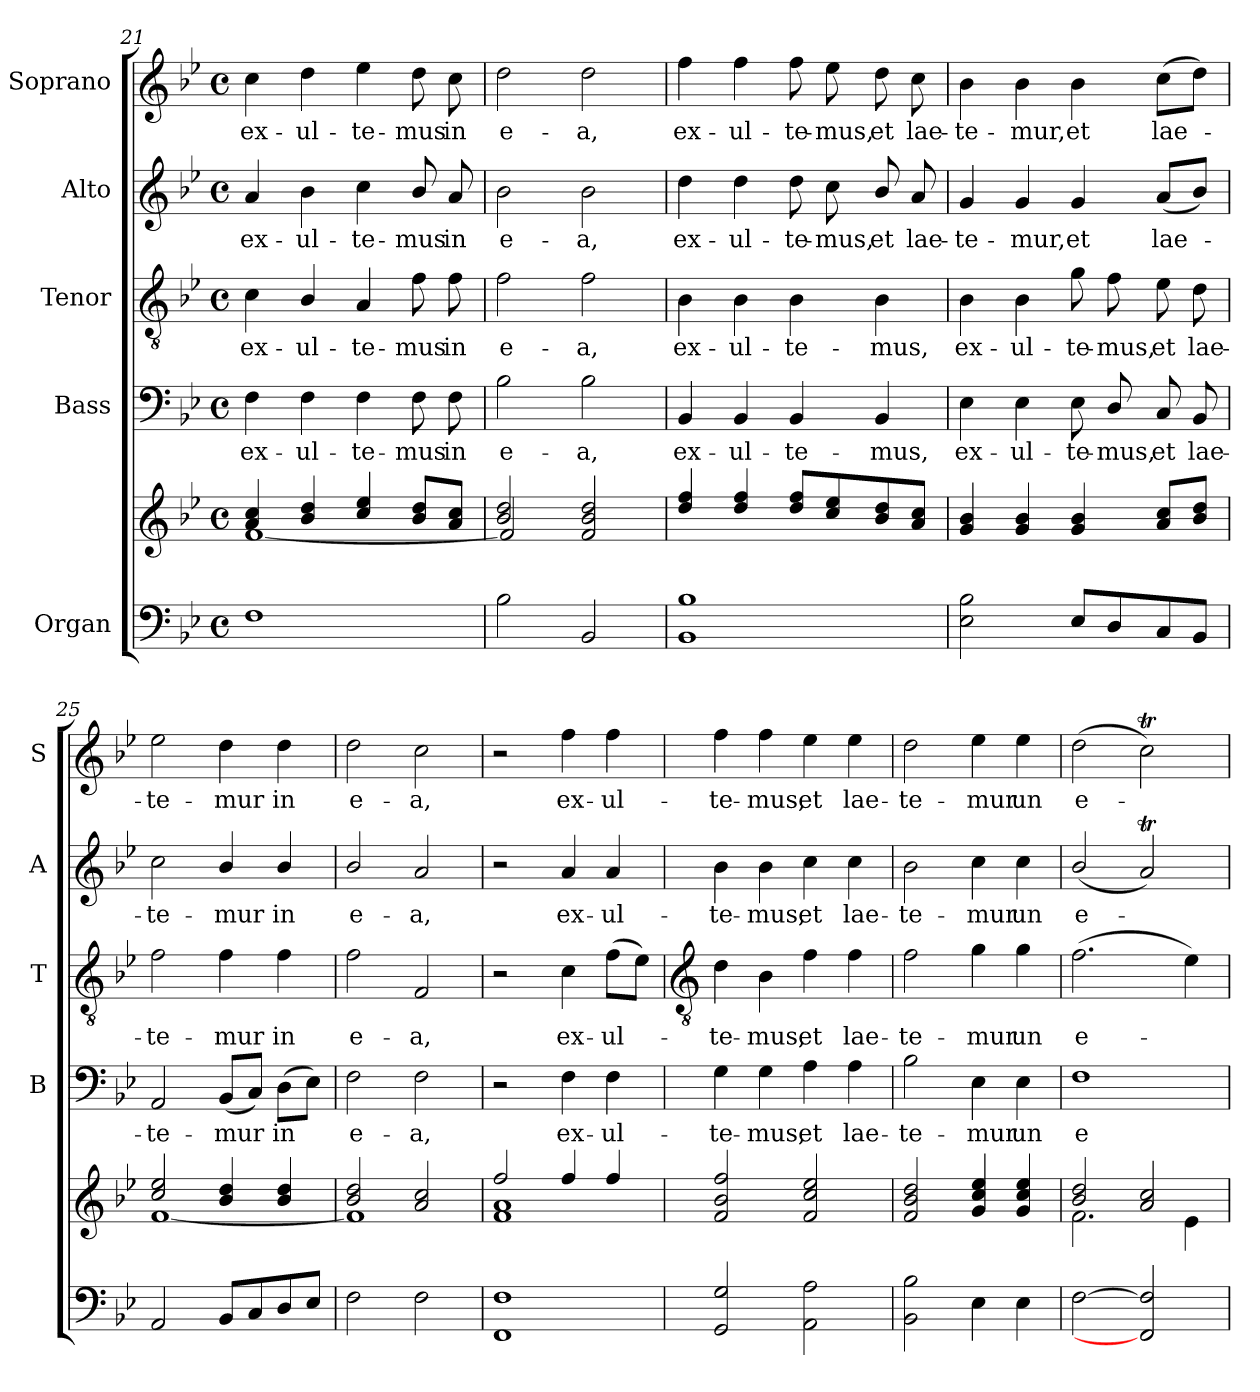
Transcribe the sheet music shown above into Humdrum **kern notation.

**kern	**kern	**kern	**text	**kern	**text	**kern	**text	**kern	**text
*part5	*part5	*part4	*part4	*part3	*part3	*part2	*part2	*part1	*part1
*staff6	*staff5	*staff4	*staff4	*staff3	*staff3	*staff2	*staff2	*staff1	*staff1
*I"Organ	*	*I"Bass	*	*I"Tenor	*	*I"Alto	*	*I"Soprano	*
*	*	*I'B	*	*I'T	*	*I'A	*	*I'S	*
!!LO:LB:g=z
*clefF4	*clefG2	*clefF4	*	*clefGv2	*	*clefG2	*	*clefG2	*
*k[b-e-]	*k[b-e-]	*k[b-e-]	*	*k[b-e-]	*	*k[b-e-]	*	*k[b-e-]	*
*B-:	*B-:	*B-:	*	*B-:	*	*B-:	*	*B-:	*
*M4/4	*M4/4	*M4/4	*	*M4/4	*	*M4/4	*	*M4/4	*
*met(c)	*met(c)	*met(c)	*	*met(c)	*	*met(c)	*	*met(c)	*
=21	=21	=21	=21	=21	=21	=21	=21	=21	=21
*	*^	*	*	*	*	*	*	*	*
!	!	!	!	!LO:LY:b	!	!LO:LY:b	!	!LO:LY:b	!	!LO:LY:b
1F	4a/ 4cc/	[1f\	4F	ex-	4c	ex-	4a	ex-	4cc	ex-
!	!	!	!	!LO:LY:b	!	!LO:LY:b	!	!LO:LY:b	!	!LO:LY:b
.	4b-/ 4dd/	.	4F	-ul-	4B-/	-ul-	4b-	-ul-	4dd	-ul-
!	!	!	!	!LO:LY:b	!	!LO:LY:b	!	!LO:LY:b	!	!LO:LY:b
.	4cc/ 4ee-/	.	4F	-te-	4A	-te-	4cc	-te-	4ee-	-te-
!	!	!	!	!LO:LY:b	!	!LO:LY:b	!	!LO:LY:b	!	!LO:LY:b
.	8b-/ 8dd/L	.	8F	-mus	8f	-mus	8b-/	-mus	8dd	-mus
!	!	!	!	!LO:LY:b	!	!LO:LY:b	!	!LO:LY:b	!	!LO:LY:b
.	8a/ 8cc/J	.	8F	in	8f	in	8a	in	8cc	in
=22	=22	=22	=22	=22	=22	=22	=22	=22	=22	=22
!	!	!	!	!LO:LY:b	!	!LO:LY:b	!	!LO:LY:b	!	!LO:LY:b
2B-	2b-/ 2dd/	2f/]	2B-	e-	2f	e-	2b-	e-	2dd	e-
!	!	!	!	!LO:LY:b	!	!LO:LY:b	!	!LO:LY:b	!	!LO:LY:b
2BB-	2f 2b- 2dd	2ryy	2B-	-a,	2f	-a,	2b-	-a,	2dd	-a,
=23	=23	=23	=23	=23	=23	=23	=23	=23	=23	=23
!	!	!	!	!LO:LY:b	!	!LO:LY:b	!	!LO:LY:b	!	!LO:LY:b
1BB- 1B-	4dd 4ff	1ryy	4BB-	ex-	4B-	ex-	4dd	ex-	4ff	ex-
!	!	!	!	!LO:LY:b	!	!LO:LY:b	!	!LO:LY:b	!	!LO:LY:b
.	4dd 4ff	.	4BB-	-ul-	4B-	-ul-	4dd	-ul-	4ff	-ul-
!	!	!	!	!LO:LY:b	!	!LO:LY:b	!	!LO:LY:b	!	!LO:LY:b
.	8dd 8ffL	.	4BB-	-te-	4B-	-te-	8dd	-te-	8ff	-te-
!	!	!	!	!	!	!	!	!LO:LY:b	!	!LO:LY:b
.	8cc 8ee-	.	.	.	.	.	8cc	-mus,	8ee-	-mus,
!	!	!	!	!LO:LY:b	!	!LO:LY:b	!	!LO:LY:b	!	!LO:LY:b
.	8b- 8dd	.	4BB-	-mus,	4B-	-mus,	8b-/	et	8dd	et
!	!	!	!	!	!	!	!	!LO:LY:b	!	!LO:LY:b
.	8a 8ccJ	.	.	.	.	.	8a	lae-	8cc	lae-
=24	=24	=24	=24	=24	=24	=24	=24	=24	=24	=24
!	!	!	!	!LO:LY:b	!	!LO:LY:b	!	!LO:LY:b	!	!LO:LY:b
2E- 2B-	4g 4b-	1ryy	4E-	ex-	4B-	ex-	4g	-te-	4b-	-te-
!	!	!	!	!LO:LY:b	!	!LO:LY:b	!	!LO:LY:b	!	!LO:LY:b
.	4g 4b-	.	4E-	-ul-	4B-	-ul-	4g	-mur,	4b-	-mur,
!	!	!	!	!LO:LY:b	!	!LO:LY:b	!	!LO:LY:b	!	!LO:LY:b
8E-L	4g 4b-	.	8E-	-te-	8g	-te-	4g	et	4b-	et
!	!	!	!	!LO:LY:b	!	!LO:LY:b	!	!	!	!
8D	.	.	8D/	-mus,	8f	-mus,	.	.	.	.
!	!	!	!	!LO:LY:b	!	!LO:LY:b	!	!LO:LY:b	!	!LO:LY:b
8C	8a 8ccL	.	8C	et	8e-	et	(<8aL	lae-	(>8ccL	lae-
!	!	!	!	!LO:LY:b	!	!LO:LY:b	!	!	!	!
8BB-J	8b- 8ddJ	.	8BB-	lae-	8d	lae-	8b-J)	.	8ddJ)	.
=25	=25	=25	=25	=25	=25	=25	=25	=25	=25	=25
!	!	!	!	!LO:LY:b	!	!LO:LY:b	!	!LO:LY:b	!	!LO:LY:b
2AA	2cc/ 2ee-/	[1f\	2AA	-te-	2f	-te-	2cc	te-	2ee-	te-
!	!	!	!	!LO:LY:b	!	!LO:LY:b	!	!LO:LY:b	!	!LO:LY:b
8BB-L	4b-/ 4dd/	.	(<8BB-L	-mur	4f	-mur	4b-/	-mur	4dd	-mur
8C	.	.	8CJ)	.	.	.	.	.	.	.
!	!	!	!	!LO:LY:b	!	!LO:LY:b	!	!LO:LY:b	!	!LO:LY:b
8D	4b-/ 4dd/	.	(>8DL	in	4f	in	4b-/	in	4dd	in
8E-J	.	.	8E-J)	.	.	.	.	.	.	.
=26	=26	=26	=26	=26	=26	=26	=26	=26	=26	=26
!	!	!	!	!LO:LY:b	!	!LO:LY:b	!	!LO:LY:b	!	!LO:LY:b
2F	2b-/ 2dd/	1f\]	2F	e-	2f	e-	2b-/	e-	2dd	e-
!	!	!	!	!LO:LY:b	!	!LO:LY:b	!	!LO:LY:b	!	!LO:LY:b
2F	2a/ 2cc/	.	2F	-a,	2F	-a,	2a	-a,	2cc	-a,
=27	=27	=27	=27	=27	=27	=27	=27	=27	=27	=27
1FF 1F	2ff/	1f\ 1a\	2r	.	2r	.	2r	.	2r	.
!	!	!	!	!LO:LY:b	!	!LO:LY:b	!	!LO:LY:b	!	!LO:LY:b
.	4ff/	.	4F	ex-	4c	ex-	4a	ex-	4ff	ex-
!	!	!	!	!LO:LY:b	!	!LO:LY:b	!	!LO:LY:b	!	!LO:LY:b
.	4ff/	.	4F	-ul-	(>8fL	-ul-	4a	-ul-	4ff	-ul-
.	.	.	.	.	8e-J)	.	.	.	.	.
!!LO:LB:g=z
=28	=28	=28	=28	=28	=28	=28	=28	=28	=28	=28
*	*	*	*	*	*clefGv2	*	*	*	*	*
!	!	!	!	!LO:LY:b	!	!LO:LY:b	!	!LO:LY:b	!	!LO:LY:b
2GG 2G	2f 2b- 2ff	1ryy	4G	-te-	4d	te-	4b-	-te-	4ff	-te-
!	!	!	!	!LO:LY:b	!	!LO:LY:b	!	!LO:LY:b	!	!LO:LY:b
.	.	.	4G	-mus,	4B-	-mus,	4b-	-mus,	4ff	-mus,
!	!	!	!	!LO:LY:b	!	!LO:LY:b	!	!LO:LY:b	!	!LO:LY:b
2AA 2A	2f 2cc 2ee-	.	4A	et	4f	et	4cc	et	4ee-	et
!	!	!	!	!LO:LY:b	!	!LO:LY:b	!	!LO:LY:b	!	!LO:LY:b
.	.	.	4A	lae-	4f	lae-	4cc	lae-	4ee-	lae-
=29	=29	=29	=29	=29	=29	=29	=29	=29	=29	=29
!	!	!	!	!LO:LY:b	!	!LO:LY:b	!	!LO:LY:b	!	!LO:LY:b
2BB- 2B-	2f 2b- 2dd	1ryy	2B-	-te-	2f	-te-	2b-	-te-	2dd	-te-
!	!	!	!	!LO:LY:b	!	!LO:LY:b	!	!LO:LY:b	!	!LO:LY:b
4E-	4g 4cc 4ee-	.	4E-	-mur	4g	-mur	4cc	-mur	4ee-	-mur
!	!	!	!	!LO:LY:b	!	!LO:LY:b	!	!LO:LY:b	!	!LO:LY:b
4E-	4g 4cc 4ee-	.	4E-	un	4g	un	4cc	un	4ee-	un
=30	=30	=30	=30	=30	=30	=30	=30	=30	=30	=30
!	!	!	!	!LO:LY:b	!	!LO:LY:b	!	!LO:LY:b	!	!LO:LY:b
[2F	2b-/ 2dd/	2.f\	1F	e-	(>2.f	e-	(<2b-/	e-	(>2dd	e-
2FF] 2F]	2a/ 2cc/	.	.	.	.	.	2at)	.	2ccT)	.
.	.	4e-\	.	.	4e-)	.	.	.	.	.
*	*v	*v	*	*	*	*	*	*	*	*
=	=	=	=	=	=	=	=	=	=
*-	*-	*-	*-	*-	*-	*-	*-	*-	*-
